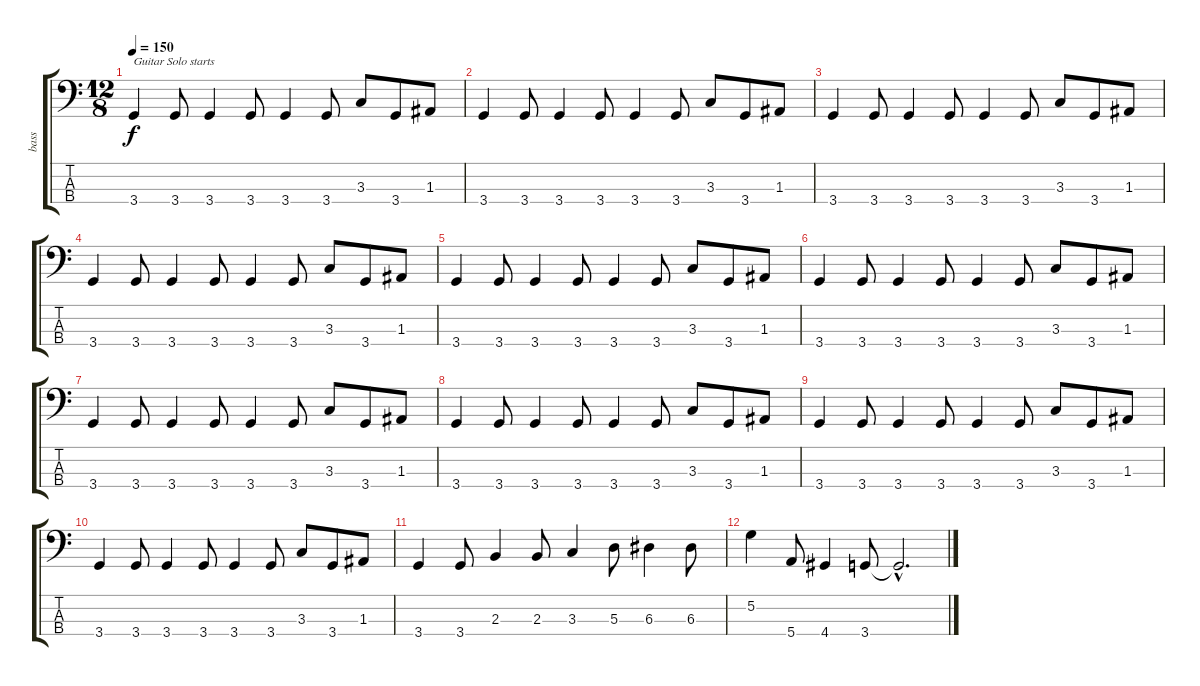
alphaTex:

\track ("bass" "bass") {instrument electricbassfinger}
\staff {score tabs}
\tuning (G2 D2 A1 E1) {hide}
\ts (12 8)
\tempo 150
\clef f4
\ks c
3.4.4{txt "Guitar Solo starts" dy f instrument electricbassfinger} 3.4.8 3.4.4 3.4.8 3.4.4 3.4.8 3.3.8 3.4.8 1.3.8 |
3.4.4 3.4.8 3.4.4 3.4.8 3.4.4 3.4.8 3.3.8 3.4.8 1.3.8 |
3.4.4 3.4.8 3.4.4 3.4.8 3.4.4 3.4.8 3.3.8 3.4.8 1.3.8 |
3.4.4 3.4.8 3.4.4 3.4.8 3.4.4 3.4.8 3.3.8 3.4.8 1.3.8 |
3.4.4 3.4.8 3.4.4 3.4.8 3.4.4 3.4.8 3.3.8 3.4.8 1.3.8 |
3.4.4 3.4.8 3.4.4 3.4.8 3.4.4 3.4.8 3.3.8 3.4.8 1.3.8 |
3.4.4 3.4.8 3.4.4 3.4.8 3.4.4 3.4.8 3.3.8 3.4.8 1.3.8 |
3.4.4 3.4.8 3.4.4 3.4.8 3.4.4 3.4.8 3.3.8 3.4.8 1.3.8 |
3.4.4 3.4.8 3.4.4 3.4.8 3.4.4 3.4.8 3.3.8 3.4.8 1.3.8 |
3.4.4 3.4.8 3.4.4 3.4.8 3.4.4 3.4.8 3.3.8 3.4.8 1.3.8 |
3.4.4 3.4.8 2.3.4 2.3.8 3.3.4 5.3.8 6.3.4 6.3.8 |
5.2.4 5.4.8 4.4.4 3.4.8 3.4{hac t}.2{d}
